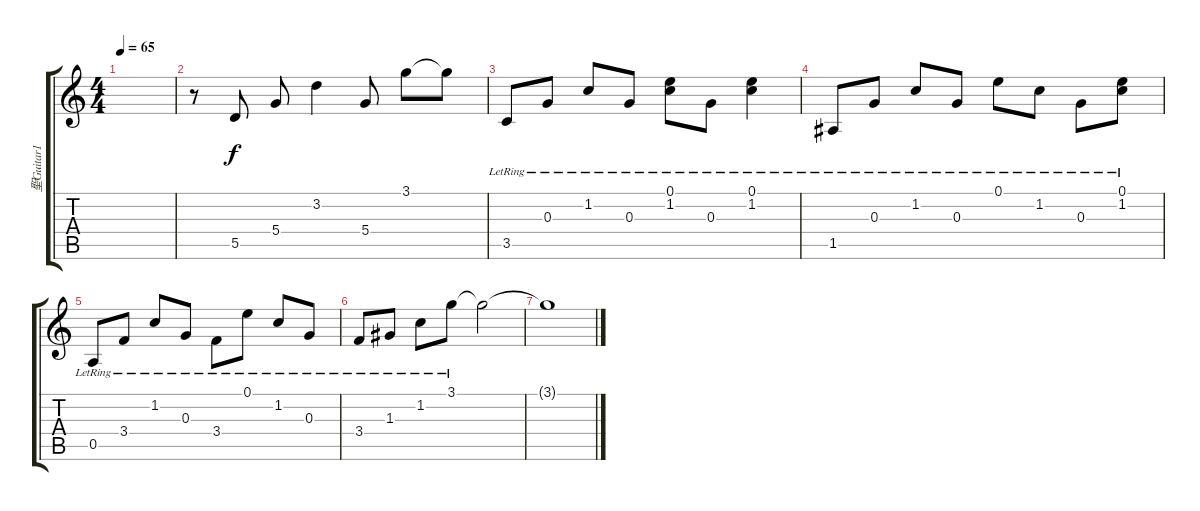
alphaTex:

\track ("聖Guitar1" "聖Guitar1") {instrument acousticguitarnylon}
\staff {score tabs}
\tuning (E4 B3 G3 D3 A2 E2) {hide}
\ts (4 4)
\tempo 65
\clef g2
\ks c
|
r.8 5.5.8 5.4.8 3.2.4 5.4.8 3.1.8 3.1{t}.8 |
3.5{lr}.8 0.3{lr}.8 1.2{lr}.8 0.3{lr}.8 (0.1{lr} 1.2{lr}).8 0.3{lr}.8 (0.1{lr} 1.2{lr}).4 |
1.5{lr}.8 0.3{lr}.8 1.2{lr}.8 0.3{lr}.8 0.1{lr}.8 1.2{lr}.8 0.3{lr}.8 (0.1{lr} 1.2{lr}).8 |
0.5{lr}.8 3.4{lr}.8 1.2{lr}.8 0.3{lr}.8 3.4{lr}.8 0.1{lr}.8 1.2{lr}.8 0.3{lr}.8 |
3.4{lr}.8 1.3{lr}.8 1.2{lr}.8 3.1{lr}.8 3.1{t}.2 |
3.1{t}.1
